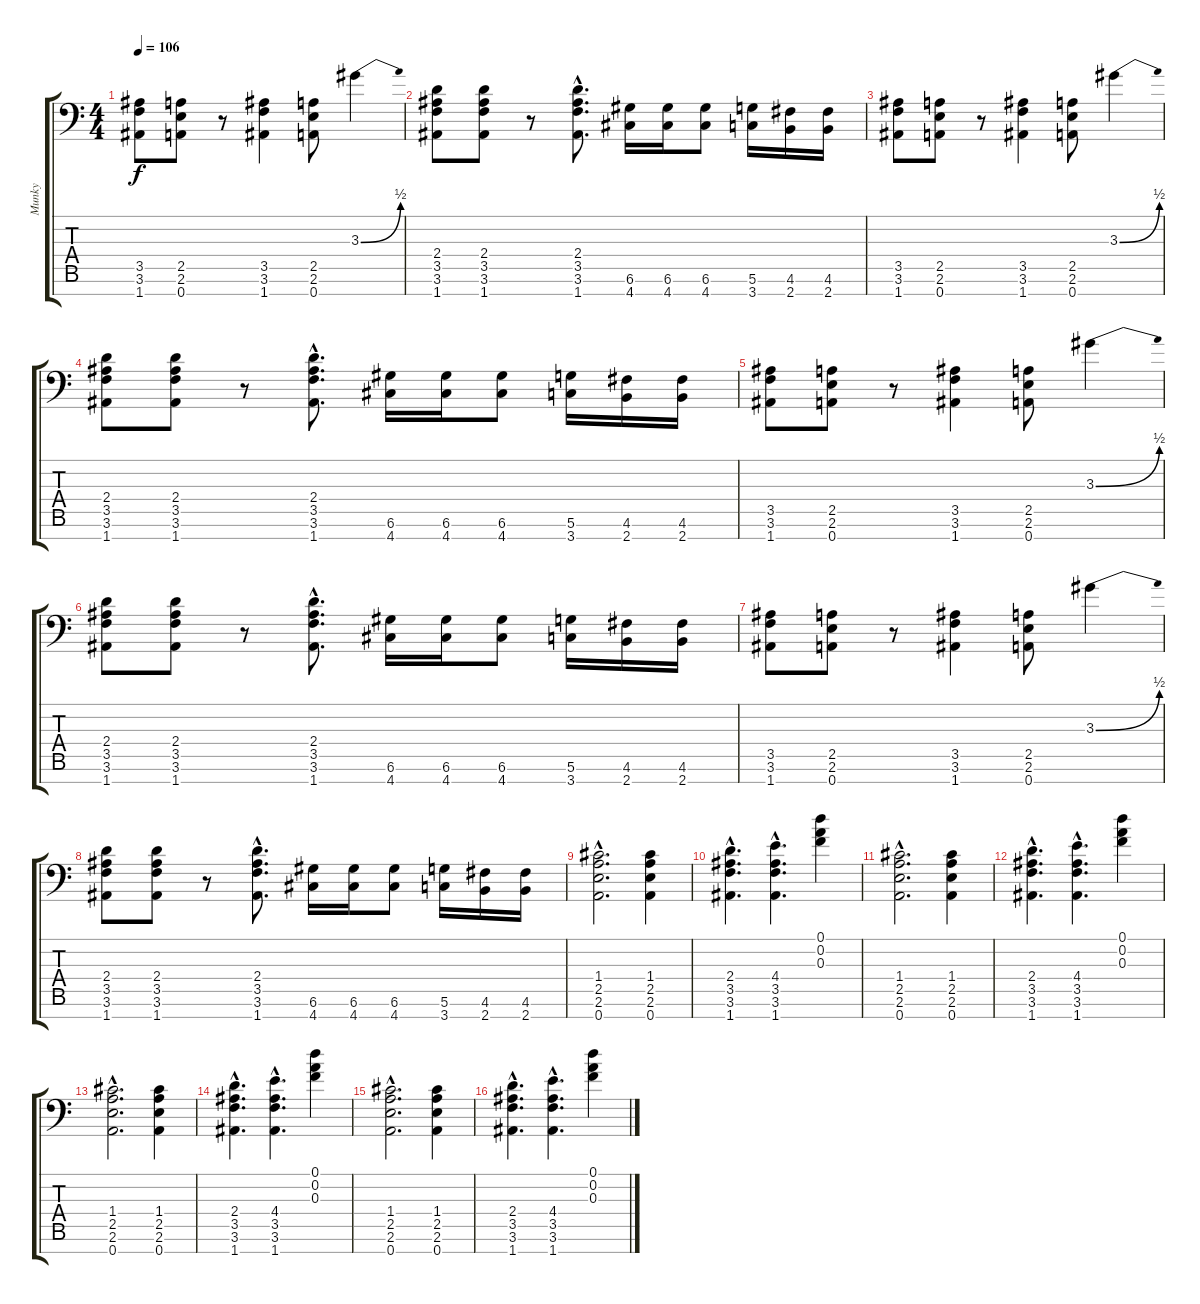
\track ("Munky" "Munky") {instrument distortionguitar}
\staff {score tabs}
\tuning (D4 A3 F3 C3 G2 D2 A1) {hide}
\ts (4 4)
\tempo 106
\clef f4
\ks c
(3.5 3.6 1.7).8{dy f} (2.5 2.6 0.7).8 r.8 (3.5 3.6 1.7).4 (2.5 2.6 0.7).8 3.3{be (bend 0 0 60 2)}.4 |
(2.4 3.5 3.6 1.7).8 (2.4 3.5 3.6 1.7).8 r.8 (2.4{hac} 3.5{hac} 3.6{hac} 1.7{hac}).8{d} (6.6 4.7).16 (6.6 4.7).16 (6.6 4.7).8 (5.6 3.7).16 (4.6 2.7).16 (4.6 2.7).16 |
(3.5 3.6 1.7).8 (2.5 2.6 0.7).8 r.8 (3.5 3.6 1.7).4 (2.5 2.6 0.7).8 3.3{be (bend 0 0 60 2)}.4 |
(2.4 3.5 3.6 1.7).8 (2.4 3.5 3.6 1.7).8 r.8 (2.4{hac} 3.5{hac} 3.6{hac} 1.7{hac}).8{d} (6.6 4.7).16 (6.6 4.7).16 (6.6 4.7).8 (5.6 3.7).16 (4.6 2.7).16 (4.6 2.7).16 |
(3.5 3.6 1.7).8 (2.5 2.6 0.7).8 r.8 (3.5 3.6 1.7).4 (2.5 2.6 0.7).8 3.3{be (bend 0 0 60 2)}.4 |
(2.4 3.5 3.6 1.7).8 (2.4 3.5 3.6 1.7).8 r.8 (2.4{hac} 3.5{hac} 3.6{hac} 1.7{hac}).8{d} (6.6 4.7).16 (6.6 4.7).16 (6.6 4.7).8 (5.6 3.7).16 (4.6 2.7).16 (4.6 2.7).16 |
(3.5 3.6 1.7).8 (2.5 2.6 0.7).8 r.8 (3.5 3.6 1.7).4 (2.5 2.6 0.7).8 3.3{be (bend 0 0 60 2)}.4 |
(2.4 3.5 3.6 1.7).8 (2.4 3.5 3.6 1.7).8 r.8 (2.4{hac} 3.5{hac} 3.6{hac} 1.7{hac}).8{d} (6.6 4.7).16 (6.6 4.7).16 (6.6 4.7).8 (5.6 3.7).16 (4.6 2.7).16 (4.6 2.7).16 |
(1.4{hac} 2.5{hac} 2.6{hac} 0.7{hac}).2{d} (1.4 2.5 2.6 0.7).4 |
(2.4{hac} 3.5{hac} 3.6{hac} 1.7{hac}).4{d} (4.4{hac} 3.5{hac} 3.6{hac} 1.7{hac}).4{d} (0.1 0.2 0.3).4 |
(1.4{hac} 2.5{hac} 2.6{hac} 0.7{hac}).2{d} (1.4 2.5 2.6 0.7).4 |
(2.4{hac} 3.5{hac} 3.6{hac} 1.7{hac}).4{d} (4.4{hac} 3.5{hac} 3.6{hac} 1.7{hac}).4{d} (0.1 0.2 0.3).4 |
(1.4{hac} 2.5{hac} 2.6{hac} 0.7{hac}).2{d} (1.4 2.5 2.6 0.7).4 |
(2.4{hac} 3.5{hac} 3.6{hac} 1.7{hac}).4{d} (4.4{hac} 3.5{hac} 3.6{hac} 1.7{hac}).4{d} (0.1 0.2 0.3).4 |
(1.4{hac} 2.5{hac} 2.6{hac} 0.7{hac}).2{d} (1.4 2.5 2.6 0.7).4 |
(2.4{hac} 3.5{hac} 3.6{hac} 1.7{hac}).4{d} (4.4{hac} 3.5{hac} 3.6{hac} 1.7{hac}).4{d} (0.1 0.2 0.3).4
